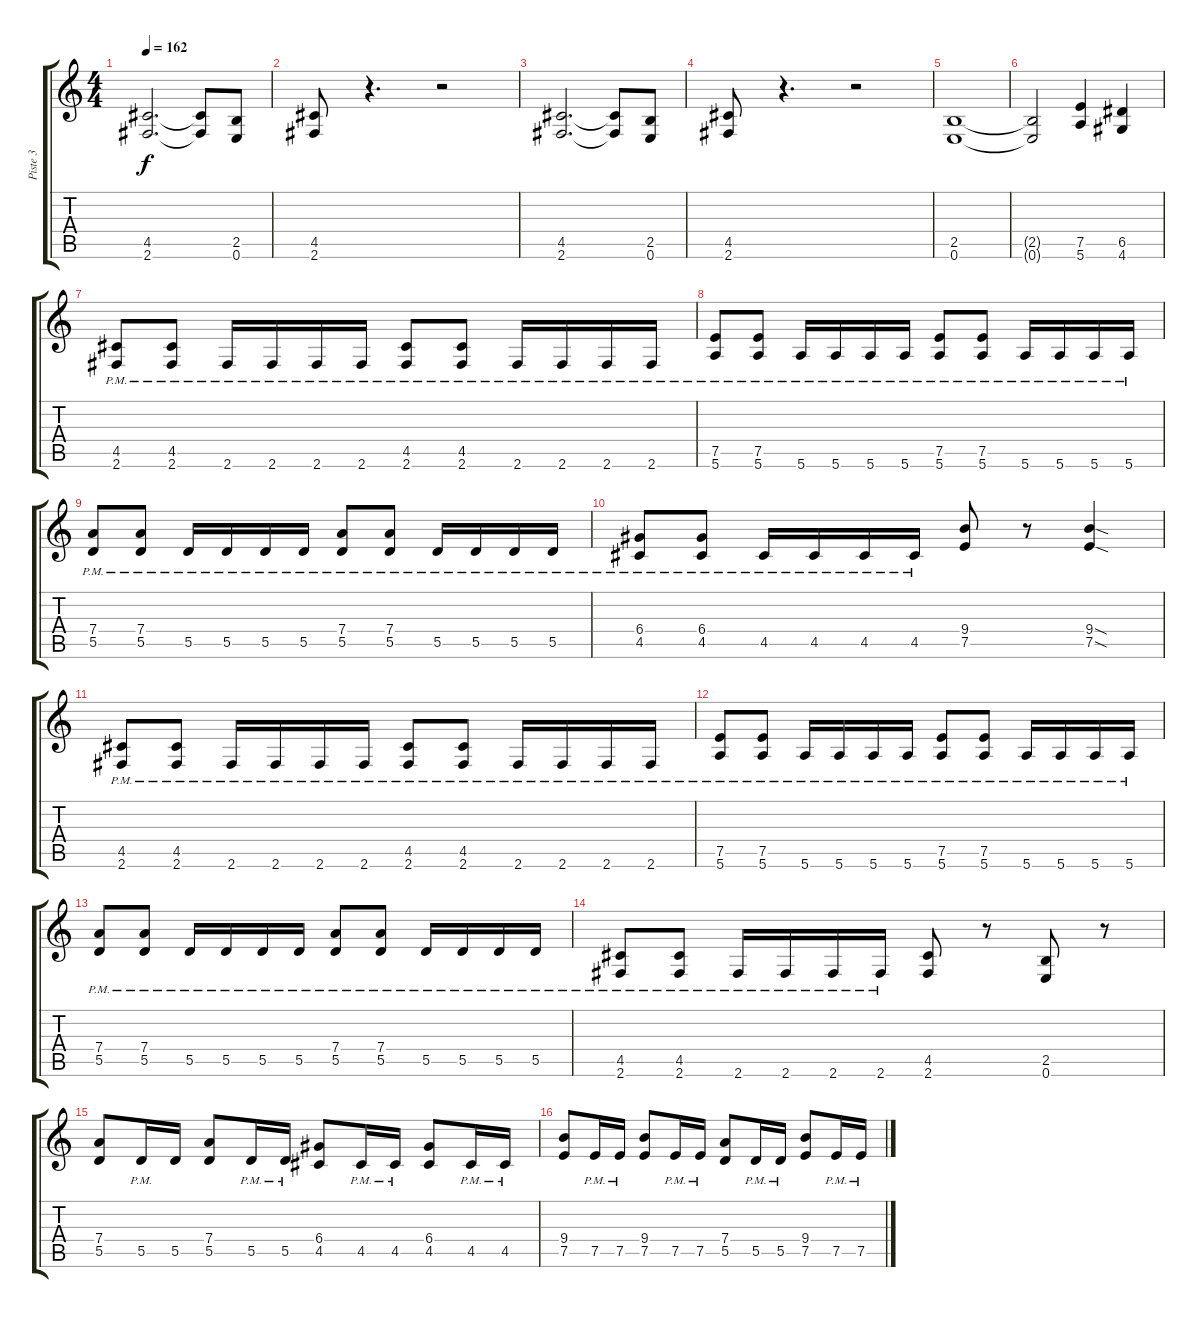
\track ("Piste 3" "Piste 3") {instrument overdrivenguitar}
\staff {score tabs}
\tuning (E4 B3 G3 D3 A2 E2) {hide}
\ts (4 4)
\tempo 162
\clef g2
\ks c
(4.5 2.6).2{d dy f} (4.5{t} 2.6{t}).8 (2.5 0.6).8 |
(4.5 2.6).8 r.4{d} r.2 |
(4.5 2.6).2{d} (4.5{t} 2.6{t}).8 (2.5 0.6).8 |
(4.5 2.6).8 r.4{d} r.2 |
(2.5 0.6).1 |
(2.5{t} 0.6{t}).2 (7.5 5.6).4 (6.5 4.6).4 |
(4.5{pm} 2.6{pm}).8 (4.5{pm} 2.6{pm}).8 2.6{pm}.16 2.6{pm}.16 2.6{pm}.16 2.6{pm}.16 (4.5{pm} 2.6{pm}).8 (4.5{pm} 2.6{pm}).8 2.6{pm}.16 2.6{pm}.16 2.6{pm}.16 2.6{pm}.16 |
(7.5{pm} 5.6{pm}).8 (7.5{pm} 5.6{pm}).8 5.6{pm}.16 5.6{pm}.16 5.6{pm}.16 5.6{pm}.16 (7.5{pm} 5.6{pm}).8 (7.5{pm} 5.6{pm}).8 5.6{pm}.16 5.6{pm}.16 5.6{pm}.16 5.6{pm}.16 |
(7.4{pm} 5.5{pm}).8 (7.4{pm} 5.5{pm}).8 5.5{pm}.16 5.5{pm}.16 5.5{pm}.16 5.5{pm}.16 (7.4{pm} 5.5{pm}).8 (7.4{pm} 5.5{pm}).8 5.5{pm}.16 5.5{pm}.16 5.5{pm}.16 5.5{pm}.16 |
(6.4{pm} 4.5{pm}).8 (6.4{pm} 4.5{pm}).8 4.5{pm}.16 4.5{pm}.16 4.5{pm}.16 4.5{pm}.16 (9.4 7.5).8 r.8 (9.4{sod} 7.5{sod}).4 |
(4.5{pm} 2.6{pm}).8 (4.5{pm} 2.6{pm}).8 2.6{pm}.16 2.6{pm}.16 2.6{pm}.16 2.6{pm}.16 (4.5{pm} 2.6{pm}).8 (4.5{pm} 2.6{pm}).8 2.6{pm}.16 2.6{pm}.16 2.6{pm}.16 2.6{pm}.16 |
(7.5{pm} 5.6{pm}).8 (7.5{pm} 5.6{pm}).8 5.6{pm}.16 5.6{pm}.16 5.6{pm}.16 5.6{pm}.16 (7.5{pm} 5.6{pm}).8 (7.5{pm} 5.6{pm}).8 5.6{pm}.16 5.6{pm}.16 5.6{pm}.16 5.6{pm}.16 |
(7.4{pm} 5.5{pm}).8 (7.4{pm} 5.5{pm}).8 5.5{pm}.16 5.5{pm}.16 5.5{pm}.16 5.5{pm}.16 (7.4{pm} 5.5{pm}).8 (7.4{pm} 5.5{pm}).8 5.5{pm}.16 5.5{pm}.16 5.5{pm}.16 5.5{pm}.16 |
(4.5{pm} 2.6{pm}).8 (4.5{pm} 2.6{pm}).8 2.6{pm}.16 2.6{pm}.16 2.6{pm}.16 2.6{pm}.16 (4.5 2.6).8 r.8 (2.5 0.6).8 r.8 |
(7.4 5.5).8 5.5{pm}.16 5.5.16 (7.4 5.5).8 5.5{pm}.16 5.5{pm}.16 (6.4 4.5).8 4.5{pm}.16 4.5{pm}.16 (6.4 4.5).8 4.5{pm}.16 4.5{pm}.16 |
(9.4 7.5).8 7.5{pm}.16 7.5{pm}.16 (9.4 7.5).8 7.5{pm}.16 7.5{pm}.16 (7.4 5.5).8 5.5{pm}.16 5.5{pm}.16 (9.4 7.5).8 7.5{pm}.16 7.5{pm}.16
